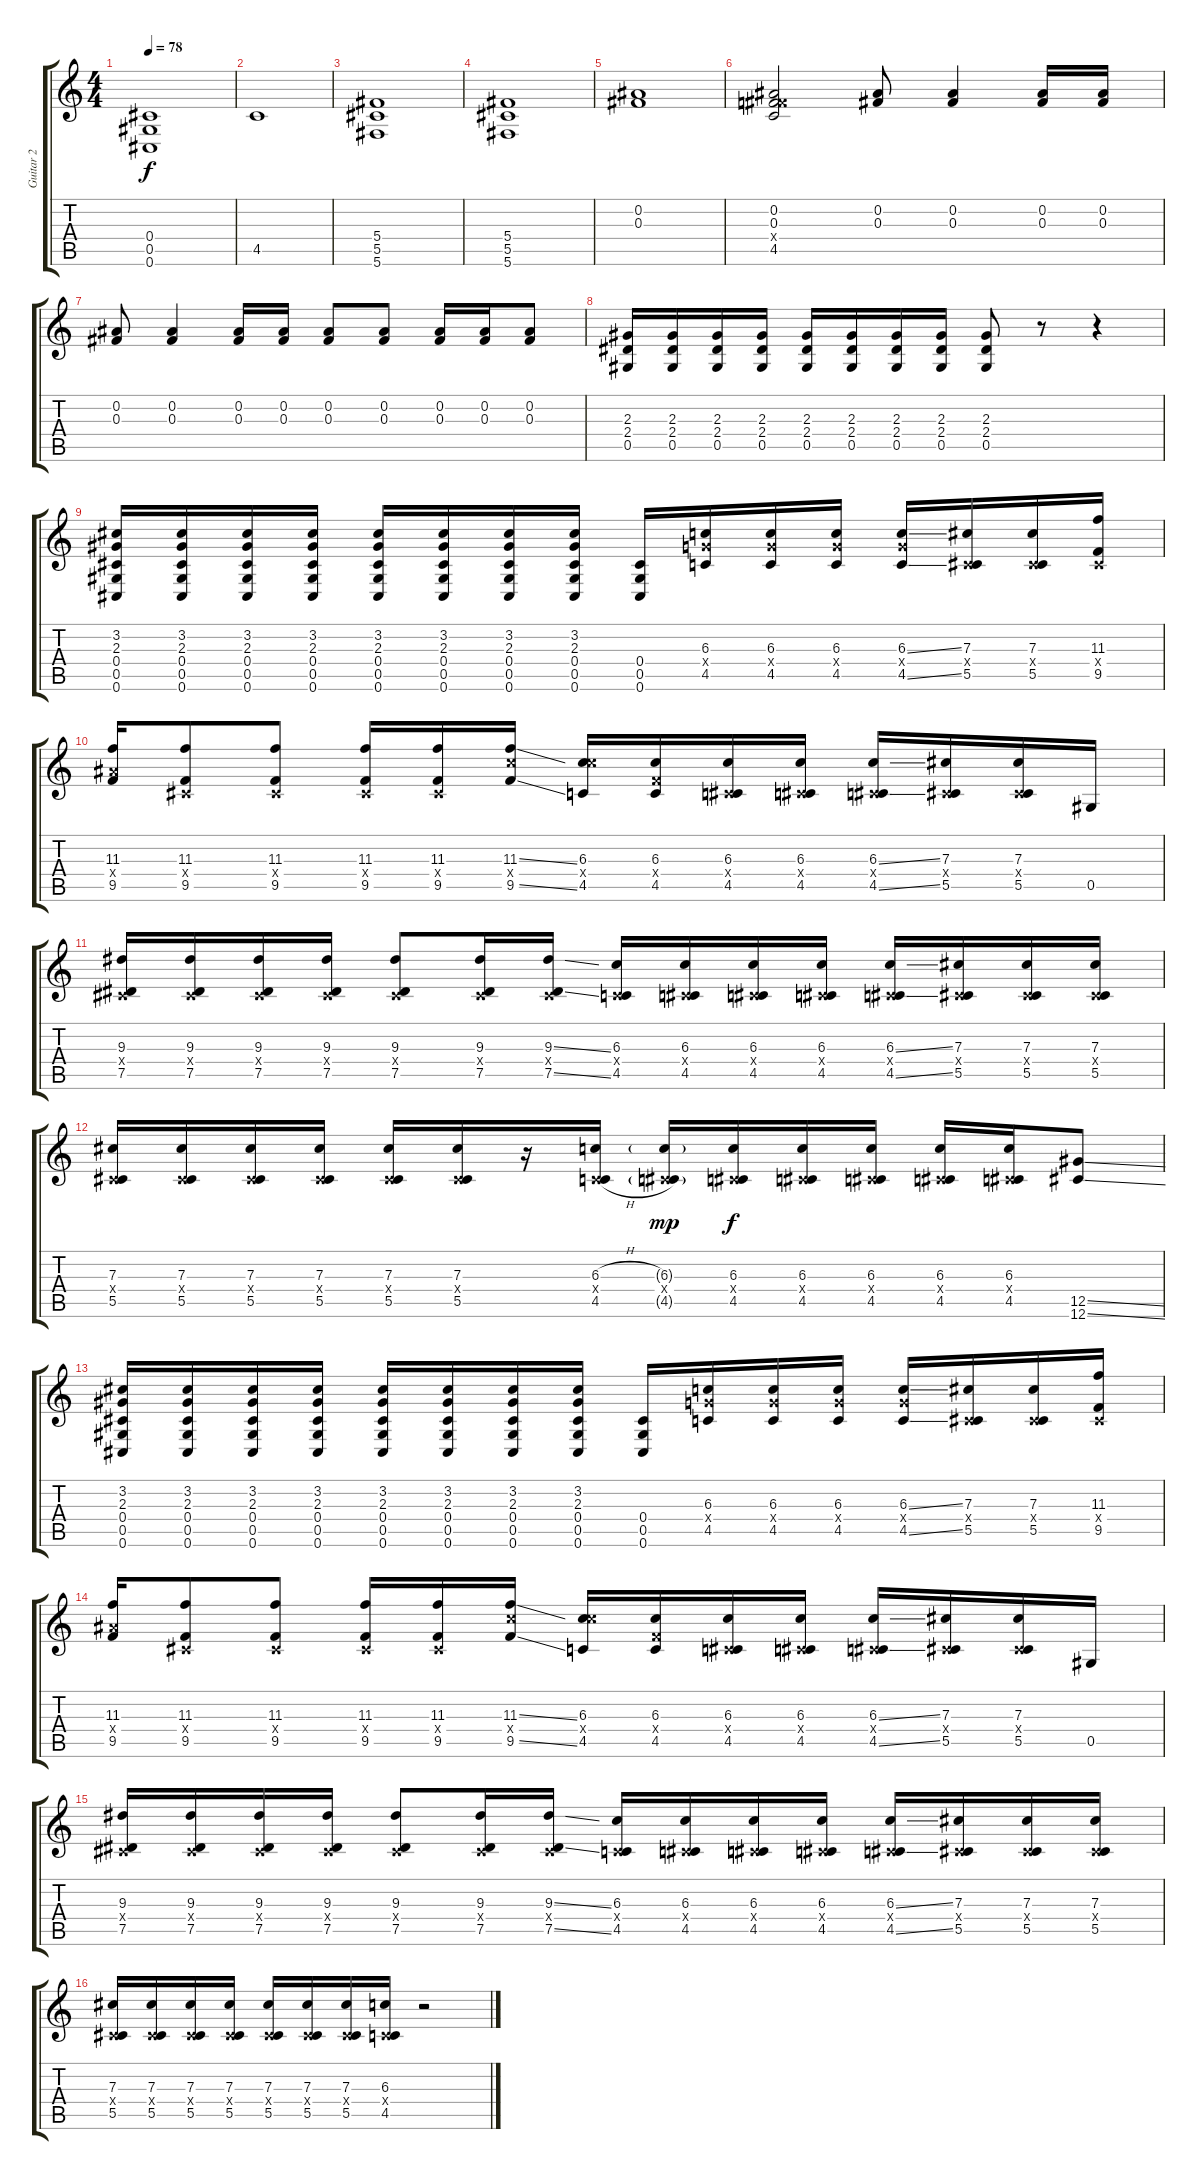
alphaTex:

\track ("Guitar 2" "Guitar 2") {instrument distortionguitar}
\staff {score tabs}
\tuning (Eb4 Bb3 Gb3 Db3 Ab2 Db2) {hide}
\ts (4 4)
\tempo 78
\clef g2
\ks c
(0.4 0.5 0.6).1{dy f} |
4.5.1 |
(5.4 5.5 5.6).1 |
(5.4 5.5 5.6).1 |
(0.2 0.3).1 |
(0.2 0.3 4.4{x} 4.5).2 (0.2 0.3).8 (0.2 0.3).4 (0.2 0.3).16 (0.2 0.3).16 |
(0.2 0.3).8 (0.2 0.3).4 (0.2 0.3).16 (0.2 0.3).16 (0.2 0.3).8 (0.2 0.3).8 (0.2 0.3).16 (0.2 0.3).16 (0.2 0.3).8 |
(2.3 2.4 0.5).16 (2.3 2.4 0.5).16 (2.3 2.4 0.5).16 (2.3 2.4 0.5).16 (2.3 2.4 0.5).16 (2.3 2.4 0.5).16 (2.3 2.4 0.5).16 (2.3 2.4 0.5).16 (2.3 2.4 0.5).8 r.8 r.4 |
(3.2 2.3 0.4 0.5 0.6).16 (3.2 2.3 0.4 0.5 0.6).16 (3.2 2.3 0.4 0.5 0.6).16 (3.2 2.3 0.4 0.5 0.6).16 (3.2 2.3 0.4 0.5 0.6).16 (3.2 2.3 0.4 0.5 0.6).16 (3.2 2.3 0.4 0.5 0.6).16 (3.2 2.3 0.4 0.5 0.6).16 (0.4 0.5 0.6).16 (6.3 6.4{x} 4.5).16 (6.3 6.4{x} 4.5).16 (6.3 6.4{x} 4.5).16 (6.3{ss} 6.4{x} 4.5{ss}).16 (7.3 0.4{x} 5.5).16 (7.3 0.4{x} 5.5).16 (11.3 0.4{x} 9.5).16 |
(11.3 9.4{x} 9.5).16 (11.3 0.4{x} 9.5).8 (11.3 0.4{x} 9.5).8 (11.3 0.4{x} 9.5).16 (11.3 0.4{x} 9.5).16 (11.3{ss} 11.4{x} 9.5{ss}).16 (6.3 11.4{x} 4.5).16 (6.3 4.4{x} 4.5).16 (6.3 0.4{x} 4.5).16 (6.3 0.4{x} 4.5).16 (6.3{ss} 0.4{x} 4.5{ss}).16 (7.3 0.4{x} 5.5).16 (7.3 0.4{x} 5.5).16 0.5.16 |
(9.3 0.4{x} 7.5).16 (9.3 0.4{x} 7.5).16 (9.3 0.4{x} 7.5).16 (9.3 0.4{x} 7.5).16 (9.3 0.4{x} 7.5).8 (9.3 0.4{x} 7.5).16 (9.3{ss} 0.4{x} 7.5{ss}).16 (6.3 0.4{x} 4.5).16 (6.3 0.4{x} 4.5).16 (6.3 0.4{x} 4.5).16 (6.3 0.4{x} 4.5).16 (6.3{ss} 0.4{x} 4.5{ss}).16 (7.3 0.4{x} 5.5).16 (7.3 0.4{x} 5.5).16 (7.3 0.4{x} 5.5).16 |
(7.3 0.4{x} 5.5).16 (7.3 0.4{x} 5.5).16 (7.3 0.4{x} 5.5).16 (7.3 0.4{x} 5.5).16 (7.3 0.4{x} 5.5).16 (7.3 0.4{x} 5.5).16 r.16 (6.3{h} 0.4{x} 4.5{h}).16 (6.3{g} 0.4{x} 4.5{g}).16{dy mp} (6.3 0.4{x} 4.5).16{dy f} (6.3 0.4{x} 4.5).16 (6.3 0.4{x} 4.5).16 (6.3 0.4{x} 4.5).16 (6.3 0.4{x} 4.5).16 (12.5{ss} 12.6{ss}).8 |
(3.2 2.3 0.4 0.5 0.6).16 (3.2 2.3 0.4 0.5 0.6).16 (3.2 2.3 0.4 0.5 0.6).16 (3.2 2.3 0.4 0.5 0.6).16 (3.2 2.3 0.4 0.5 0.6).16 (3.2 2.3 0.4 0.5 0.6).16 (3.2 2.3 0.4 0.5 0.6).16 (3.2 2.3 0.4 0.5 0.6).16 (0.4 0.5 0.6).16 (6.3 6.4{x} 4.5).16 (6.3 6.4{x} 4.5).16 (6.3 6.4{x} 4.5).16 (6.3{ss} 6.4{x} 4.5{ss}).16 (7.3 0.4{x} 5.5).16 (7.3 0.4{x} 5.5).16 (11.3 0.4{x} 9.5).16 |
(11.3 9.4{x} 9.5).16 (11.3 0.4{x} 9.5).8 (11.3 0.4{x} 9.5).8 (11.3 0.4{x} 9.5).16 (11.3 0.4{x} 9.5).16 (11.3{ss} 11.4{x} 9.5{ss}).16 (6.3 11.4{x} 4.5).16 (6.3 4.4{x} 4.5).16 (6.3 0.4{x} 4.5).16 (6.3 0.4{x} 4.5).16 (6.3{ss} 0.4{x} 4.5{ss}).16 (7.3 0.4{x} 5.5).16 (7.3 0.4{x} 5.5).16 0.5.16 |
(9.3 0.4{x} 7.5).16 (9.3 0.4{x} 7.5).16 (9.3 0.4{x} 7.5).16 (9.3 0.4{x} 7.5).16 (9.3 0.4{x} 7.5).8 (9.3 0.4{x} 7.5).16 (9.3{ss} 0.4{x} 7.5{ss}).16 (6.3 0.4{x} 4.5).16 (6.3 0.4{x} 4.5).16 (6.3 0.4{x} 4.5).16 (6.3 0.4{x} 4.5).16 (6.3{ss} 0.4{x} 4.5{ss}).16 (7.3 0.4{x} 5.5).16 (7.3 0.4{x} 5.5).16 (7.3 0.4{x} 5.5).16 |
(7.3 0.4{x} 5.5).16 (7.3 0.4{x} 5.5).16 (7.3 0.4{x} 5.5).16 (7.3 0.4{x} 5.5).16 (7.3 0.4{x} 5.5).16 (7.3 0.4{x} 5.5).16 (7.3 0.4{x} 5.5).16 (6.3 0.4{x} 4.5).16 r.2
